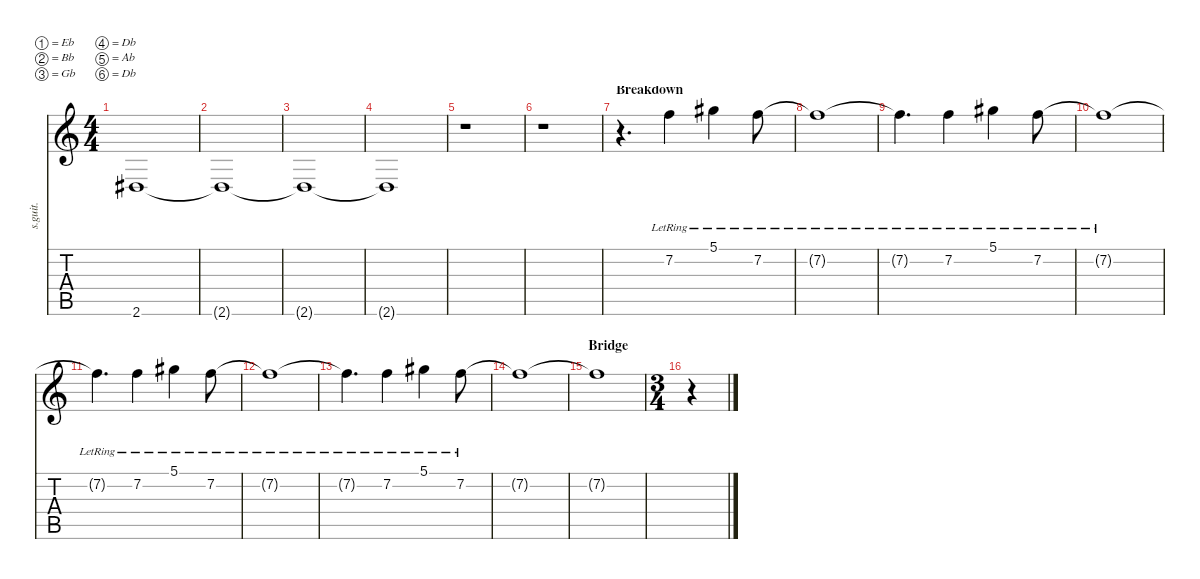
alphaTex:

\defaultSystemsLayout 4
\hideDynamics
\bracketExtendMode nobrackets
\track ("Extra Guitar" "s.guit.") {instrument distortionguitar}
\staff {score tabs}
\tuning (Eb4 Bb3 Gb3 Db3 Ab2 Db2)
\ts (4 4)
\tempo (90 hide)
\clef g2
\ks c
2.6{t acc #}.1{lyrics (0 "") lyrics (1 "") lyrics (2 "") lyrics (3 "") lyrics (4 "") dy ff} |
2.6{t acc #}.1{lyrics (0 "") lyrics (1 "") lyrics (2 "") lyrics (3 "") lyrics (4 "")} |
2.6{t acc #}.1{lyrics (0 "") lyrics (1 "") lyrics (2 "") lyrics (3 "") lyrics (4 "")} |
2.6{t acc #}.1{lyrics (0 "") lyrics (1 "") lyrics (2 "") lyrics (3 "") lyrics (4 "")} |
r.1 |
r.1 |
\section ("" "Breakdown")
r.4{d} 7.2{lr}.4{lyrics (0 "") lyrics (1 "") lyrics (2 "") lyrics (3 "") lyrics (4 "")} 5.1{lr acc #}.4{lyrics (0 "") lyrics (1 "") lyrics (2 "") lyrics (3 "") lyrics (4 "")} 7.2{lr}.8{lyrics (0 "") lyrics (1 "") lyrics (2 "") lyrics (3 "") lyrics (4 "")} |
7.2{lr t}.1{lyrics (0 "") lyrics (1 "") lyrics (2 "") lyrics (3 "") lyrics (4 "")} |
7.2{lr t}.4{d lyrics (0 "") lyrics (1 "") lyrics (2 "") lyrics (3 "") lyrics (4 "")} 7.2{lr}.4{lyrics (0 "") lyrics (1 "") lyrics (2 "") lyrics (3 "") lyrics (4 "")} 5.1{lr acc #}.4{lyrics (0 "") lyrics (1 "") lyrics (2 "") lyrics (3 "") lyrics (4 "")} 7.2{lr}.8{lyrics (0 "") lyrics (1 "") lyrics (2 "") lyrics (3 "") lyrics (4 "")} |
7.2{lr t}.1{lyrics (0 "") lyrics (1 "") lyrics (2 "") lyrics (3 "") lyrics (4 "")} |
7.2{lr t}.4{d lyrics (0 "") lyrics (1 "") lyrics (2 "") lyrics (3 "") lyrics (4 "")} 7.2{lr}.4{lyrics (0 "") lyrics (1 "") lyrics (2 "") lyrics (3 "") lyrics (4 "")} 5.1{lr acc #}.4{lyrics (0 "") lyrics (1 "") lyrics (2 "") lyrics (3 "") lyrics (4 "")} 7.2{lr}.8{lyrics (0 "") lyrics (1 "") lyrics (2 "") lyrics (3 "") lyrics (4 "")} |
7.2{lr t}.1{lyrics (0 "") lyrics (1 "") lyrics (2 "") lyrics (3 "") lyrics (4 "")} |
7.2{lr t}.4{d lyrics (0 "") lyrics (1 "") lyrics (2 "") lyrics (3 "") lyrics (4 "")} 7.2{lr}.4{lyrics (0 "") lyrics (1 "") lyrics (2 "") lyrics (3 "") lyrics (4 "")} 5.1{lr acc #}.4{lyrics (0 "") lyrics (1 "") lyrics (2 "") lyrics (3 "") lyrics (4 "")} 7.2{lr}.8{lyrics (0 "") lyrics (1 "") lyrics (2 "") lyrics (3 "") lyrics (4 "")} |
7.2{t}.1{lyrics (0 "") lyrics (1 "") lyrics (2 "") lyrics (3 "") lyrics (4 "")} |
\section ("" "Bridge")
7.2{t}.1{lyrics (0 "") lyrics (1 "") lyrics (2 "") lyrics (3 "") lyrics (4 "")} |
\ts (3 4)
\beaming (8 2 2 2 2)
r.4
